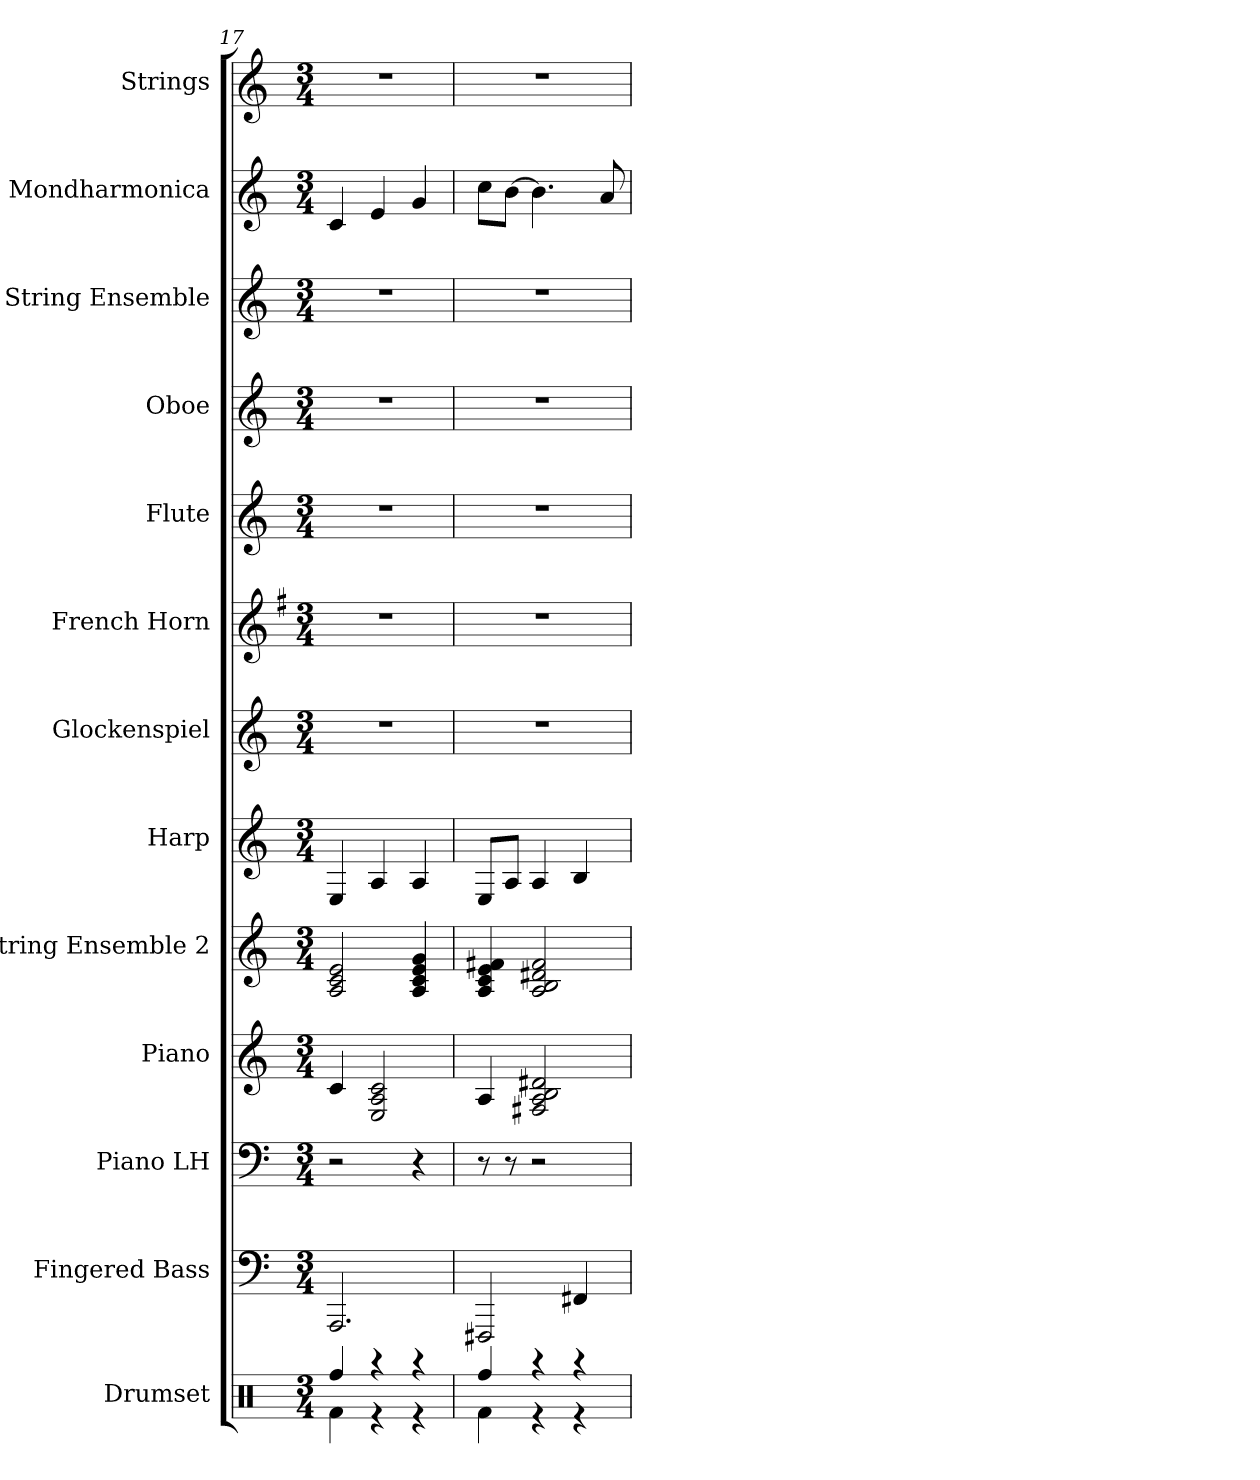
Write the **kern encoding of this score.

**kern	**kern	**kern	**kern	**kern	**kern	**kern	**kern	**kern	**kern	**kern	**kern	**kern
*part13	*part12	*part11	*part10	*part9	*part8	*part7	*part6	*part5	*part4	*part3	*part2	*part1
*staff13	*staff12	*staff11	*staff10	*staff9	*staff8	*staff7	*staff6	*staff5	*staff4	*staff3	*staff2	*staff1
*I"Drumset	*I"Fingered Bass	*I"Piano LH	*I"Piano	*I"String Ensemble 2	*I"Harp	*I"Glockenspiel	*I"French Horn	*I"Flute	*I"Oboe	*I"String Ensemble	*I"Mondharmonica	*I"Strings
*I'Drumset	*I'Fingered Bass	*I'Piano LH	*I'Piano	*I'String Ensemble 2	*I'Harp	*I'Glockenspiel	*I'French Horn	*I'Flute	*I'Oboe	*I'String Ensemble	*I'Mondharmonica	*I'Strings
*clefX	*clefF4	*clefF4	*clefG2	*clefG2	*clefG2	*clefG2	*clefG2	*clefG2	*clefG2	*clefG2	*clefG2	*clefG2
*	*ITrd-7c-12	*	*	*	*	*ITrd7c12	*ITrd4c7	*	*	*	*	*
*k[]	*k[]	*k[]	*k[]	*k[]	*k[]	*k[]	*k[]	*k[]	*k[]	*k[]	*k[]	*k[]
*M3/4	*M3/4	*M3/4	*M3/4	*M3/4	*M3/4	*M3/4	*M3/4	*M3/4	*M3/4	*M3/4	*M3/4	*M3/4
=17	=17	=17	=17	=17	=17	=17	=17	=17	=17	=17	=17	=17
*^	*	*	*	*	*	*	*	*	*	*	*	*
4Rff/	4Rf\	2.AA/	2r	4c/	2A/ 2c/ 2e/	4E/	2.r	2.r	2.r	2.r	2.r	4c/	2.r
4r	4r	.	.	2E/ 2A/ 2c/	.	4A/	.	.	.	.	.	4e/	.
4r	4r	.	4r	.	4A/ 4c/ 4e/ 4g/	4A/	.	.	.	.	.	4g/	.
=18	=18	=18	=18	=18	=18	=18	=18	=18	=18	=18	=18	=18	=18
4Rff/	4Rf\	2FF#X/	8r	4A/	4A/ 4c/ 4e/ 4f#X/	8E/L	2.r	2.r	2.r	2.r	2.r	8cc\L	2.r
.	.	.	8r	.	.	8A/J	.	.	.	.	.	[8b\J	.
4r	4r	.	2r	2F#X/ 2A/ 2B/ 2d#X/	2A/ 2B/ 2d#X/ 2f#/	4A/	.	.	.	.	.	4.b\]	.
4r	4r	4F#X/	.	.	.	4B/	.	.	.	.	.	.	.
.	.	.	.	.	.	.	.	.	.	.	.	8a/	.
*v	*v	*	*	*	*	*	*	*	*	*	*	*	*
=	=	=	=	=	=	=	=	=	=	=	=	=
*-	*-	*-	*-	*-	*-	*-	*-	*-	*-	*-	*-	*-
